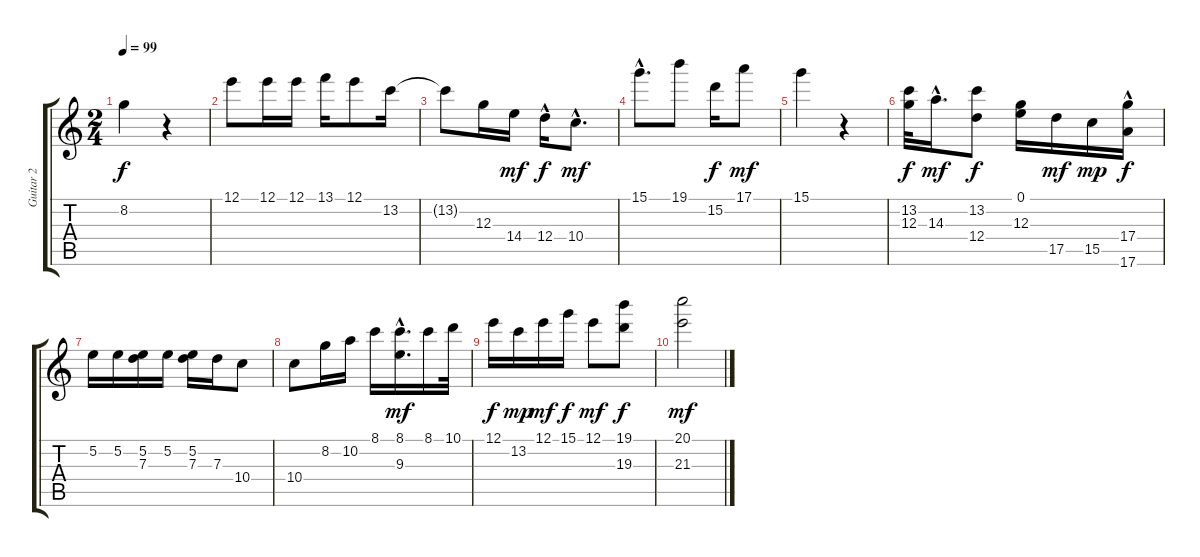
\track ("Guitar 2" "Guitar 2") {instrument electricguitarjazz}
\staff {score tabs}
\tuning (E4 B3 G3 D3 A2 E2) {hide}
\ts (2 4)
\tempo 99
\clef g2
\ks c
8.2.4{dy f} r.4 |
12.1.8 12.1.16 12.1.16 13.1.16 12.1.8 13.2.16 |
13.2{t}.8 12.3.16 14.4.16{dy mf} 12.4{hac}.16{dy f} 10.4{hac}.8{d dy mf} |
15.1{hac}.8{d} 19.1.8 15.2.16{dy f} 17.1.8{dy mf} |
15.1.4 r.4 |
(13.2 12.3).32{dy f} 14.3{hac}.16{d dy mf} (13.2 12.4).8{dy f} (0.1 12.3).16 17.5.16{dy mf} 15.5.16{dy mp} (17.4{hac} 17.6).16{dy f} |
5.2.16 5.2.16 (5.2 7.3).16 5.2.16 (5.2 7.3).16 7.3.16 10.4.8 |
10.4.8 8.2.16 10.2.16 8.1.16 (8.1{hac} 9.3).16{d dy mf} 8.1.16 10.1.32 |
12.1.16{dy f} 13.2.16{dy mp} 12.1.16{dy mf} 15.1.16{dy f} 12.1.8{dy mf} (19.1 19.3).8{dy f} |
(20.1 21.3).2{dy mf}
